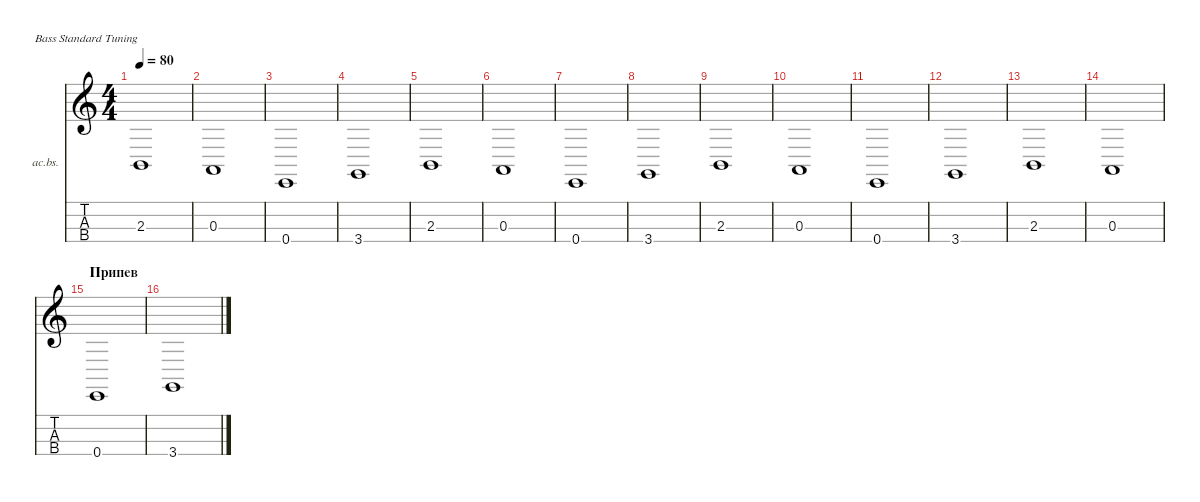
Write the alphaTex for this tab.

\defaultSystemsLayout 4
\hideDynamics
\bracketExtendMode nobrackets
\firstSystemTrackNameOrientation horizontal
\otherSystemsTrackNameOrientation horizontal
\track ("Acoustic Bass" "ac.bs.") {instrument acousticbass}
\staff {score tabs}
\tuning (G2 D2 A1 E1)
\ts (4 4)
\tempo 80
\clef g2
\ks c
2.3.1{dy mf beam Up} |
0.3.1{beam Up} |
0.4.1{beam Up} |
3.4.1{beam Up} |
2.3.1{beam Up} |
0.3.1{beam Up} |
0.4.1{beam Up} |
3.4.1{beam Up} |
2.3.1{beam Up} |
0.3.1{beam Up} |
0.4.1{beam Up} |
3.4.1{beam Up} |
2.3.1{beam Up} |
0.3.1{beam Up} |
\section ("" "Припев")
0.4.1{beam Up} |
3.4.1{beam Up}
